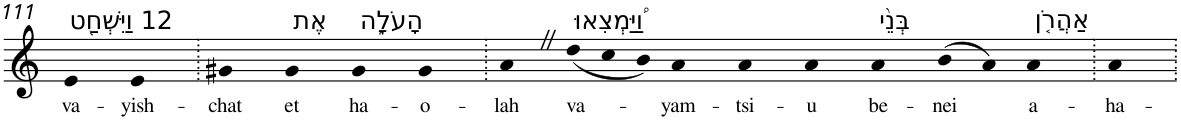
**kern	**text
*part1	*part1
*staff1	*staff1
*I"Piano	*
*I'Pno	*
!!LO:PB:g=z
*clefG2	*
*k[]	*
=111	=111
!LO:TX:a:t=12 וַיִּשְׁחַ֖ט	!
!	!LO:LY:b
4e	va-
!	!LO:LY:b
4e	-yish-
=112.	=112.
!	!LO:LY:b
4g#X	-chat
!LO:TX:a:t=אֶת	!
!	!LO:LY:b
4g#	et
!LO:TX:a:t=הָעֹלָ֑ה	!
!	!LO:LY:b
4g#	ha-
!	!LO:LY:b
4g#	-o-
=113.	=113.
!	!LO:LY:b
4aZ	-lah
*Xtuplet	*
!LO:TX:a:t=וַ֠יַּמְצִאוּ	!
!	!LO:LY:b
(<12dd	va-
12cc	.
12b)	.
!	!LO:LY:b
4a	-yam-
!	!LO:LY:b
4a	-tsi-
!	!LO:LY:b
4a	-u
!LO:TX:a:t=בְּנֵ֨י	!
!	!LO:LY:b
4a	be-
!	!LO:LY:b
(>8b	-nei
8a)	.
!LO:TX:a:t=אַהֲרֹ֤ן	!
!	!LO:LY:b
4a	a-
=114.	=114.
!	!LO:LY:b
4a	-ha-
=.	=.
*-	*-
